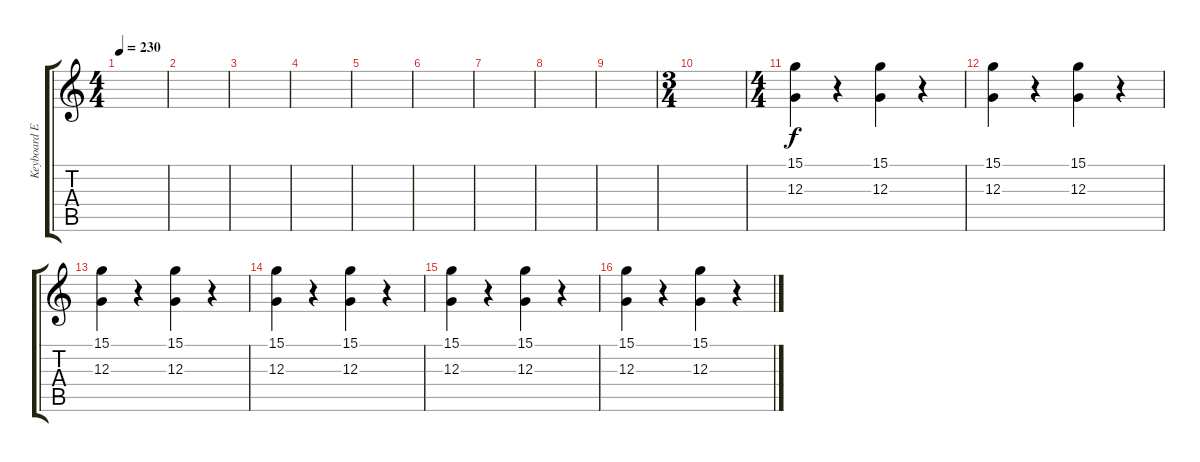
\track ("Keyboard Effect : Kotobuki Tsumugi - San" "Keyboard E") {instrument trumpet}
\staff {score tabs}
\tuning (E4 B3 G3 D3 A2 E2) {hide}
\ts (4 4)
\tempo 230
\clef g2
\ks c
|
|
|
|
|
|
|
|
|
\ts (3 4)
|
\ts (4 4)
(15.1 12.3).4 r.4 (15.1 12.3).4 r.4 |
(15.1 12.3).4 r.4 (15.1 12.3).4 r.4 |
(15.1 12.3).4 r.4 (15.1 12.3).4 r.4 |
(15.1 12.3).4 r.4 (15.1 12.3).4 r.4 |
(15.1 12.3).4 r.4 (15.1 12.3).4 r.4 |
(15.1 12.3).4 r.4 (15.1 12.3).4 r.4
